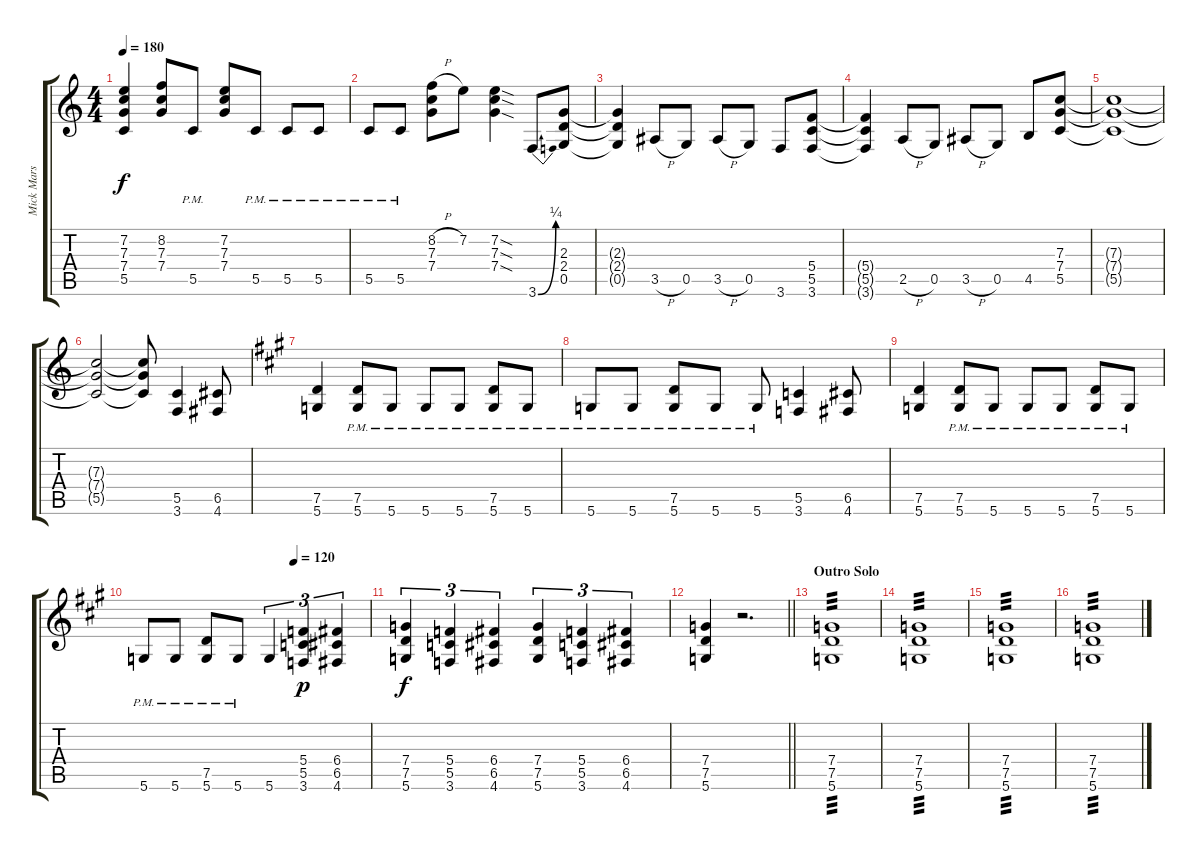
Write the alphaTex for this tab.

\track ("Mick Mars Rhytm Guitar" "Mick Mars ") {instrument overdrivenguitar}
\staff {score tabs}
\tuning (D4 A3 F3 C3 G2 D2) {hide}
\ts (4 4)
\tempo 180
\clef g2
\ks c
(7.2{t} 7.3{t} 7.4{t} 5.5{t}).4{dy f} (8.2 7.3 7.4).8 5.5{pm}.8 (7.2 7.3 7.4).8 5.5{pm}.8 5.5{pm}.8 5.5{pm}.8 |
5.5{pm}.8 5.5{pm}.8 (8.2{h} 7.3 7.4).8 7.2.8 (7.2{sod} 7.3{sod} 7.4{sod}).4 3.6{be (bend 0 0 60 1)}.8 (2.3 2.4 0.5).8 |
(2.3{t} 2.4{t} 0.5{t}).4 3.5{h}.8 0.5.8 3.5{h}.8 0.5.8 3.6.8 (5.4 5.5 3.6).8 |
(5.4{t} 5.5{t} 3.6{t}).4 2.5{h}.8 0.5.8 3.5{h}.8 0.5.8 4.5.8 (7.3 7.4 5.5).8 |
(7.3{t} 7.4{t} 5.5{t}).1 |
(7.3{t} 7.4{t} 5.5{t}).2 (7.3{t} 7.4{t} 5.5{t}).8 (5.5 3.6).4 (6.5 4.6).8 |
\ks a
(7.5 5.6).4 (7.5{pm} 5.6{pm}).8 5.6{pm}.8 5.6{pm}.8 5.6{pm}.8 (7.5{pm} 5.6{pm}).8 5.6{pm}.8 |
5.6{pm}.8 5.6{pm}.8 (7.5{pm} 5.6{pm}).8 5.6{pm}.8 5.6{pm}.8 (5.5 3.6).4 (6.5 4.6).8 |
(7.5 5.6).4 (7.5{pm} 5.6{pm}).8 5.6{pm}.8 5.6{pm}.8 5.6{pm}.8 (7.5{pm} 5.6{pm}).8 5.6{pm}.8 |
\tempo (120 0.6666666666666666)
5.6{pm}.8 5.6{pm}.8 (7.5{pm} 5.6{pm}).8 5.6{pm}.8 5.6.4{tu (3 2)} (5.4 5.5 3.6).4{tu (3 2) dy p} (6.4 6.5 4.6).4{tu (3 2)} |
(7.4 7.5 5.6).4{tu (3 2) dy f} (5.4 5.5 3.6).4{tu (3 2)} (6.4 6.5 4.6).4{tu (3 2)} (7.4 7.5 5.6).4{tu (3 2)} (5.4 5.5 3.6).4{tu (3 2)} (6.4 6.5 4.6).4{tu (3 2)} |
\barLineRight lightlight
(7.4 7.5 5.6).4 r.2{d} |
\section ("" "Outro Solo")
(7.4 7.5 5.6).1{tp 3} |
(7.4 7.5 5.6).1{tp 3} |
(7.4 7.5 5.6).1{tp 3} |
(7.4 7.5 5.6).1{tp 3}
